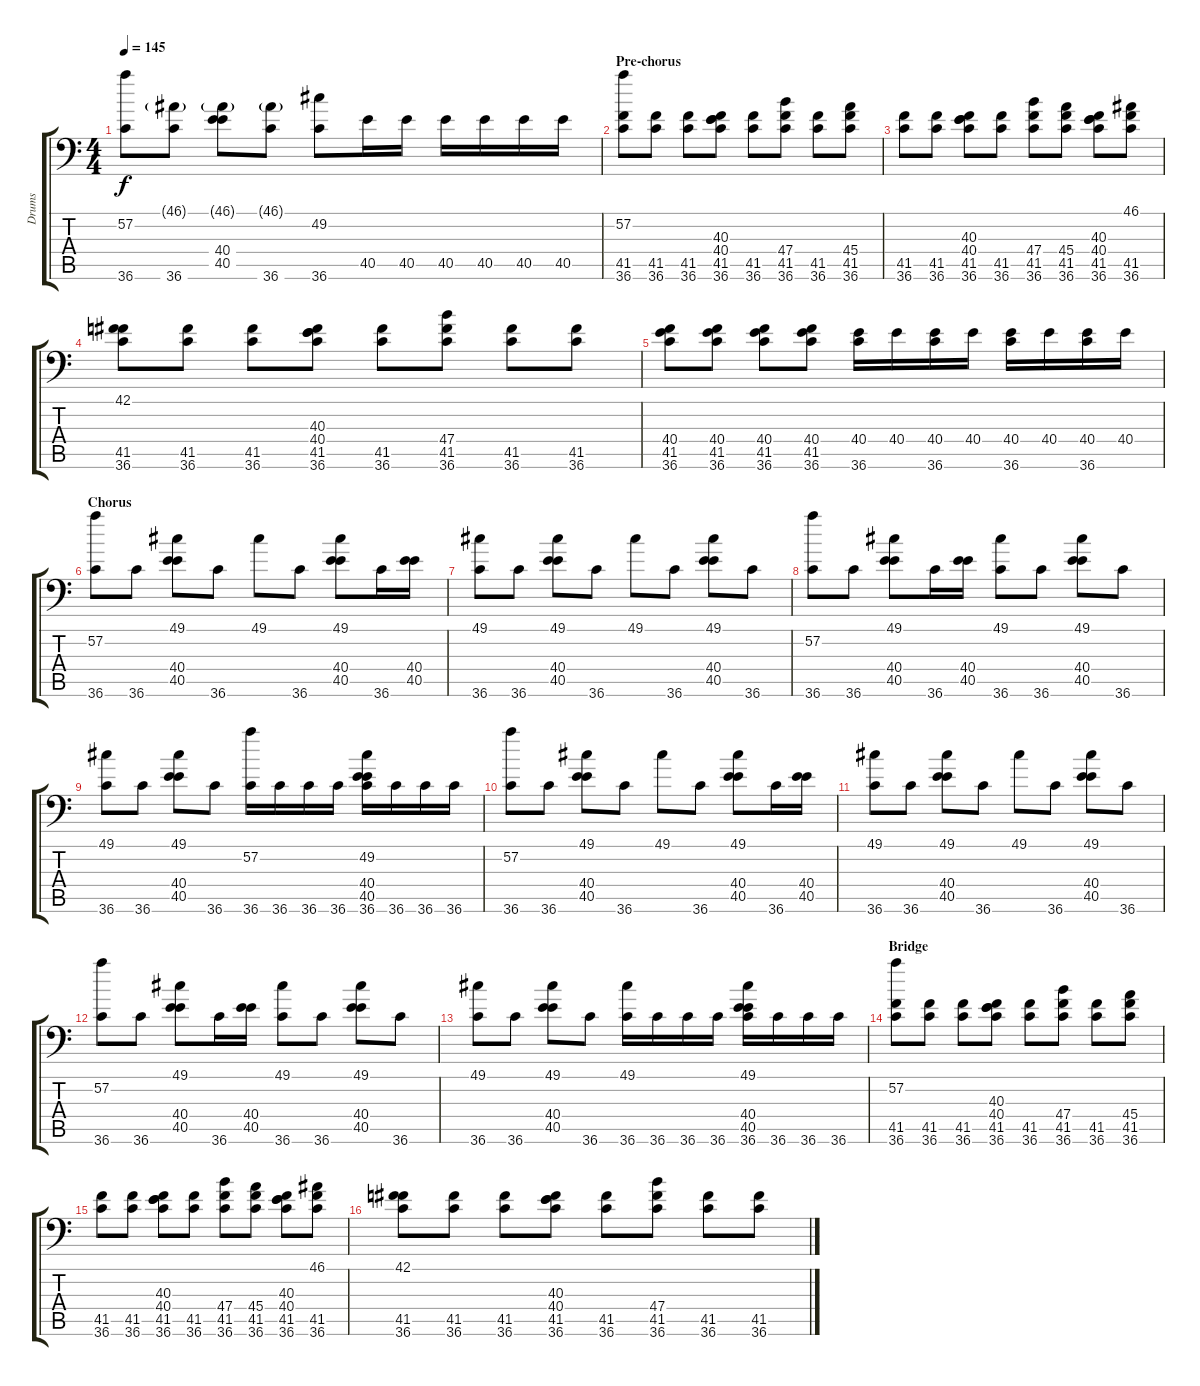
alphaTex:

\track ("Drums" "Drums") {instrument acousticgrandpiano}
\staff {score tabs}
\tuning (C-1 C-1 C-1 C-1 C-1 C-1) {hide}
\ts (4 4)
\tempo 145
\clef f4
\ks c
(57.2 36.6).8{dy f} (46.1{g} 36.6).8 (46.1{g} 40.4 40.5).8 (46.1{g} 36.6).8 (49.2 36.6).8 40.5.16 40.5.16 40.5.16 40.5.16 40.5.16 40.5.16 |
\section ("" "Pre-chorus")
(57.2 41.5 36.6).8 (41.5 36.6).8 (41.5 36.6).8 (40.3 40.4 41.5 36.6).8 (41.5 36.6).8 (47.4 41.5 36.6).8 (41.5 36.6).8 (45.4 41.5 36.6).8 |
(41.5 36.6).8 (41.5 36.6).8 (40.3 40.4 41.5 36.6).8 (41.5 36.6).8 (47.4 41.5 36.6).8 (45.4 41.5 36.6).8 (40.3 40.4 41.5 36.6).8 (46.1 41.5 36.6).8 |
(42.1 41.5 36.6).8 (41.5 36.6).8 (41.5 36.6).8 (40.3 40.4 41.5 36.6).8 (41.5 36.6).8 (47.4 41.5 36.6).8 (41.5 36.6).8 (41.5 36.6).8 |
(40.4 41.5 36.6).8 (40.4 41.5 36.6).8 (40.4 41.5 36.6).8 (40.4 41.5 36.6).8 (40.4 36.6).16 40.4.16 (40.4 36.6).16 40.4.16 (40.4 36.6).16 40.4.16 (40.4 36.6).16 40.4.16 |
\section ("" "Chorus")
(57.2 36.6).8 36.6.8 (49.1 40.4 40.5).8 36.6.8 49.1.8 36.6.8 (49.1 40.4 40.5).8 36.6.16 (40.4 40.5).16 |
(49.1 36.6).8 36.6.8 (49.1 40.4 40.5).8 36.6.8 49.1.8 36.6.8 (49.1 40.4 40.5).8 36.6.8 |
(57.2 36.6).8 36.6.8 (49.1 40.4 40.5).8 36.6.16 (40.4 40.5).16 (49.1 36.6).8 36.6.8 (49.1 40.4 40.5).8 36.6.8 |
(49.1 36.6).8 36.6.8 (49.1 40.4 40.5).8 36.6.8 (57.2 36.6).16 36.6.16 36.6.16 36.6.16 (49.2 40.4 40.5 36.6).16 36.6.16 36.6.16 36.6.16 |
(57.2 36.6).8 36.6.8 (49.1 40.4 40.5).8 36.6.8 49.1.8 36.6.8 (49.1 40.4 40.5).8 36.6.16 (40.4 40.5).16 |
(49.1 36.6).8 36.6.8 (49.1 40.4 40.5).8 36.6.8 49.1.8 36.6.8 (49.1 40.4 40.5).8 36.6.8 |
(57.2 36.6).8 36.6.8 (49.1 40.4 40.5).8 36.6.16 (40.4 40.5).16 (49.1 36.6).8 36.6.8 (49.1 40.4 40.5).8 36.6.8 |
(49.1 36.6).8 36.6.8 (49.1 40.4 40.5).8 36.6.8 (49.1 36.6).16 36.6.16 36.6.16 36.6.16 (49.1 40.4 40.5 36.6).16 36.6.16 36.6.16 36.6.16 |
\section ("" "Bridge")
(57.2 41.5 36.6).8 (41.5 36.6).8 (41.5 36.6).8 (40.3 40.4 41.5 36.6).8 (41.5 36.6).8 (47.4 41.5 36.6).8 (41.5 36.6).8 (45.4 41.5 36.6).8 |
(41.5 36.6).8 (41.5 36.6).8 (40.3 40.4 41.5 36.6).8 (41.5 36.6).8 (47.4 41.5 36.6).8 (45.4 41.5 36.6).8 (40.3 40.4 41.5 36.6).8 (46.1 41.5 36.6).8 |
(42.1 41.5 36.6).8 (41.5 36.6).8 (41.5 36.6).8 (40.3 40.4 41.5 36.6).8 (41.5 36.6).8 (47.4 41.5 36.6).8 (41.5 36.6).8 (41.5 36.6).8
